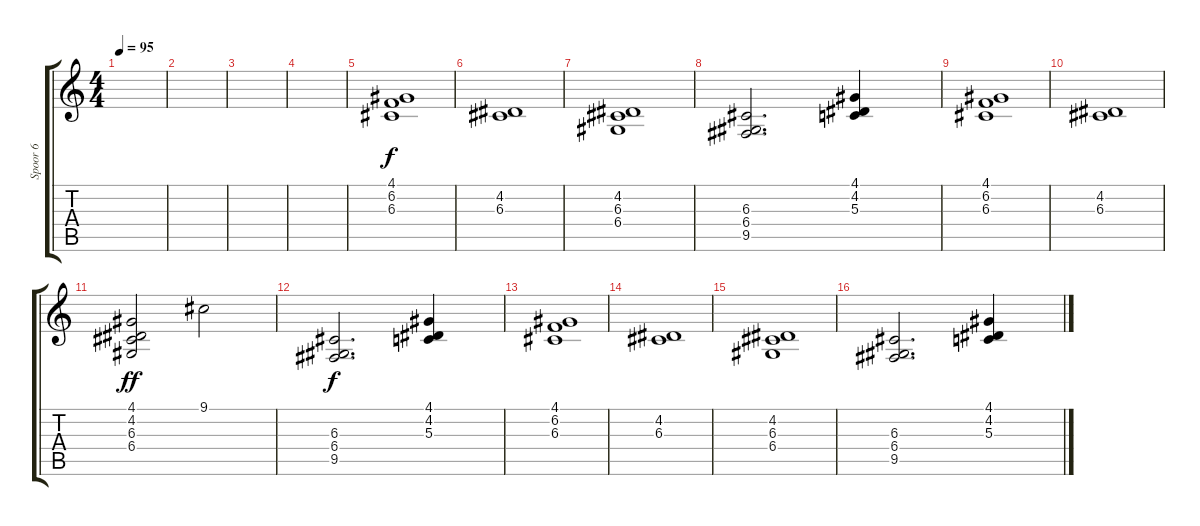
\track ("Spoor 6" "Spoor 6") {instrument stringensemble2}
\staff {score tabs}
\tuning (E4 B3 G3 D3 A2 E2) {hide}
\ts (4 4)
\tempo 95
\clef g2
\ks c
|
|
|
|
(4.1 6.2 6.3).1 |
(4.2 6.3).1 |
(4.2 6.3 6.4).1 |
(6.3 6.4 9.5).2{d} (4.1 4.2 5.3).4 |
(4.1 6.2 6.3).1 |
(4.2 6.3).1 |
(4.1 4.2 6.3 6.4).2{dy ff} 9.1.2 |
(6.3 6.4 9.5).2{d dy f} (4.1 4.2 5.3).4 |
(4.1 6.2 6.3).1 |
(4.2 6.3).1 |
(4.2 6.3 6.4).1 |
(6.3 6.4 9.5).2{d} (4.1 4.2 5.3).4
